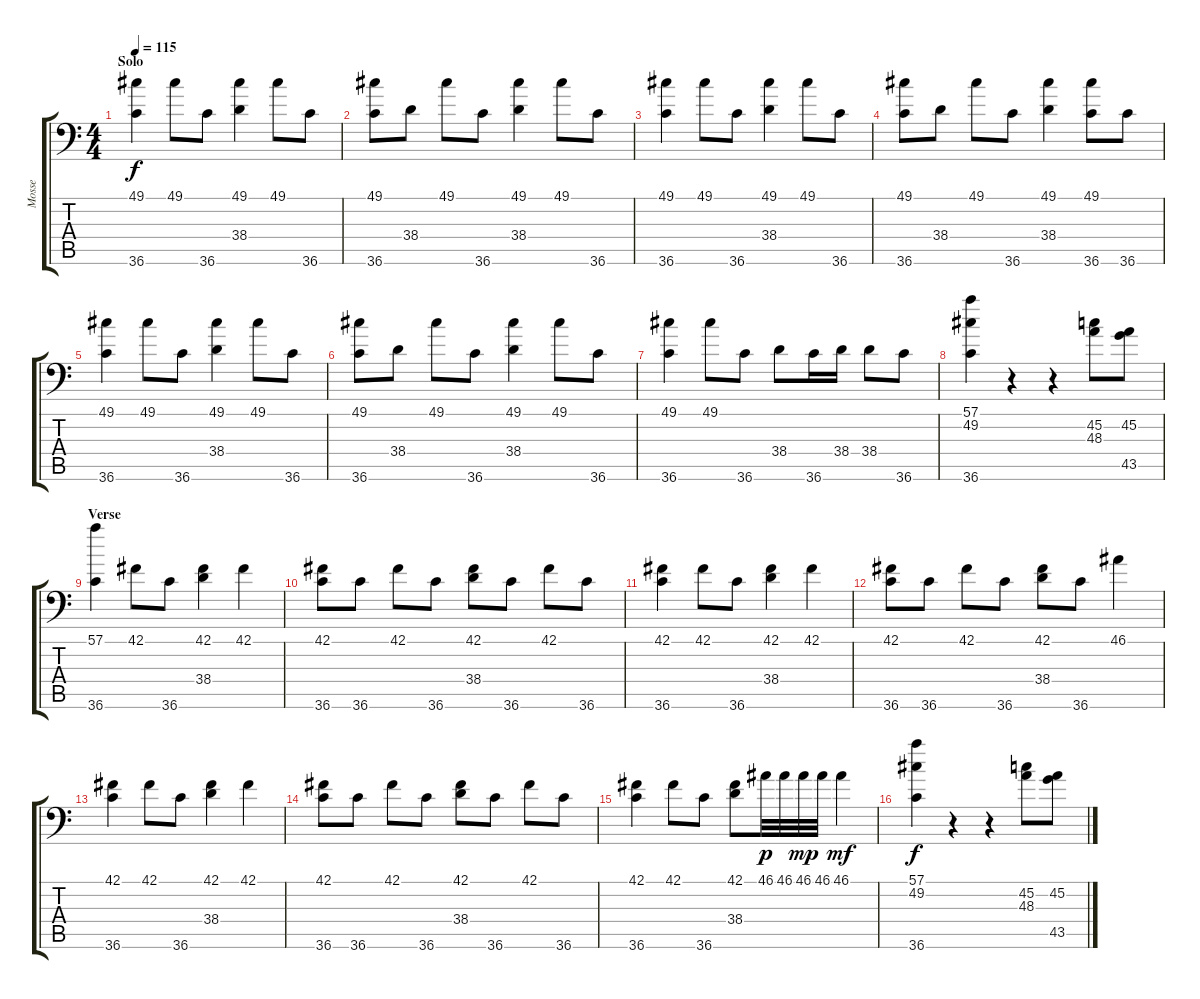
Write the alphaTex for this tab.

\track ("Mosse" "Mosse") {instrument acousticgrandpiano}
\staff {score tabs}
\tuning (C-1 C-1 C-1 C-1 C-1 C-1) {hide}
\ts (4 4)
\section ("" "Solo")
\tempo 115
\clef f4
\ks c
(49.1 36.6).4{dy f} 49.1.8 36.6.8 (49.1 38.4).4 49.1.8 36.6.8 |
(49.1 36.6).8 38.4.8 49.1.8 36.6.8 (49.1 38.4).4 49.1.8 36.6.8 |
(49.1 36.6).4 49.1.8 36.6.8 (49.1 38.4).4 49.1.8 36.6.8 |
(49.1 36.6).8 38.4.8 49.1.8 36.6.8 (49.1 38.4).4 (49.1 36.6).8 36.6.8 |
(49.1 36.6).4 49.1.8 36.6.8 (49.1 38.4).4 49.1.8 36.6.8 |
(49.1 36.6).8 38.4.8 49.1.8 36.6.8 (49.1 38.4).4 49.1.8 36.6.8 |
(49.1 36.6).4 49.1.8 36.6.8 38.4.8 36.6.16 38.4.16 38.4.8 36.6.8 |
(57.1 49.2 36.6).4 r.4 r.4 (45.2 48.3).8 (45.2 43.5).8 |
\section ("" "Verse")
(57.1 36.6).4 42.1.8 36.6.8 (42.1 38.4).4 42.1.4 |
(42.1 36.6).8 36.6.8 42.1.8 36.6.8 (42.1 38.4).8 36.6.8 42.1.8 36.6.8 |
(42.1 36.6).4 42.1.8 36.6.8 (42.1 38.4).4 42.1.4 |
(42.1 36.6).8 36.6.8 42.1.8 36.6.8 (42.1 38.4).8 36.6.8 46.1.4 |
(42.1 36.6).4 42.1.8 36.6.8 (42.1 38.4).4 42.1.4 |
(42.1 36.6).8 36.6.8 42.1.8 36.6.8 (42.1 38.4).8 36.6.8 42.1.8 36.6.8 |
(42.1 36.6).4 42.1.8 36.6.8 (42.1 38.4).8 46.1.32{dy p} 46.1.32 46.1.32{dy mp} 46.1.32 46.1.4{dy mf} |
(57.1 49.2 36.6).4{dy f} r.4 r.4 (45.2 48.3).8 (45.2 43.5).8
